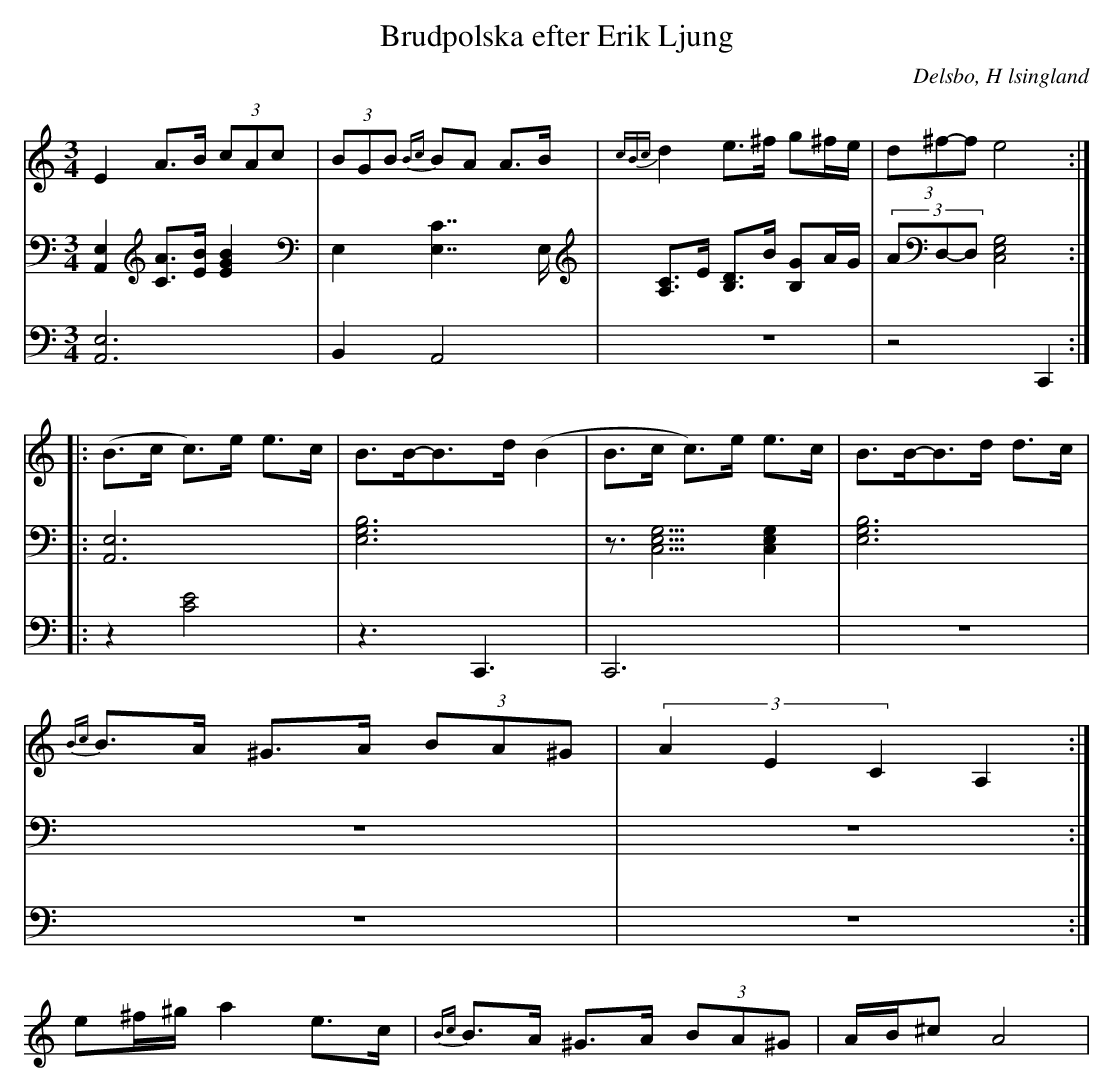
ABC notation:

X:1
T: Brudpolska efter Erik Ljung
Q: 105
O: Delsbo, H lsingland
M: 3/4
L: 1/8
K: Am
V:1
V:2
V:3 Merge
V:1
E2 A>B (3cAc| (3BGB {Bc}BA A>B|{cBc}d2 e>^f g^f/e/|(3d^f-f e4 :|
|:(B>c c)>e e>c|B>B-B>d (B2|B>c c)>e e>c|B>B-B>d d>c|
{Bc}B>A ^G>A (3BA^G|(3A2E2C2 A,2:|
e^f/^g/ a2 e>c|{Bc}B>A ^G>A (3BA^G|A/B/^c A4|
V:2
[A,,2E,2] [AC]>[BE] [B2E2G2]|E,2 [C7/2E,7/2]E,/|[A,C]>E [B,D]>B [B,G]A/G/|(3AD,-D, [E,4G,4C,4]:|
|:[A,,6E,6]|[E,6G,6B,6]|z3/2[E,5/2G,5/2C,5/2] [E,2G,2C,2]|[E,6G,6B,6]|
z6|z6:|
V:3
[A,,6E,6]|B,,2 A,,4|z6|z4 C,,2:|
|:z2 [C4E4]|z3C,,3|C,,6|z6|
z6|z6:|
